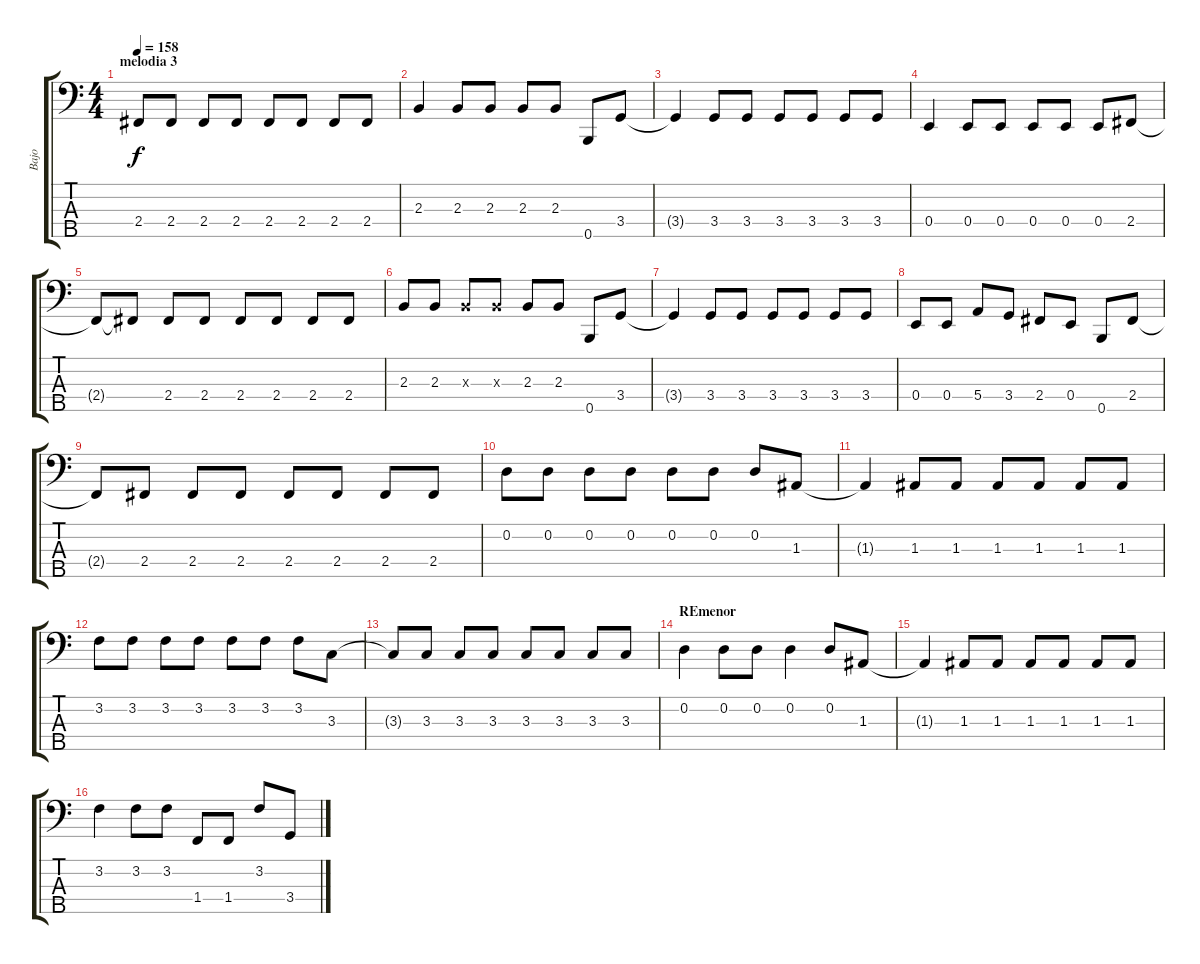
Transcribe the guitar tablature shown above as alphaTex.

\track ("Bajo" "Bajo") {instrument electricbassfinger}
\staff {score tabs}
\tuning (G2 D2 A1 E1 B0) {hide}
\ts (4 4)
\section ("" "melodia 3")
\tempo 158
\clef f4
\ks c
2.4{t}.8{dy f} 2.4.8 2.4.8 2.4.8 2.4.8 2.4.8 2.4.8 2.4.8 |
2.3.4 2.3.8 2.3.8 2.3.8 2.3.8 0.5.8 3.4.8 |
3.4{t}.4 3.4.8 3.4.8 3.4.8 3.4.8 3.4.8 3.4.8 |
0.4.4 0.4.8 0.4.8 0.4.8 0.4.8 0.4.8 2.4.8 |
2.4{t}.8 2.4{t}.8 2.4.8 2.4.8 2.4.8 2.4.8 2.4.8 2.4.8 |
2.3.8 2.3.8 2.3{x}.8 2.3{x}.8 2.3.8 2.3.8 0.5.8 3.4.8 |
3.4{t}.4 3.4.8 3.4.8 3.4.8 3.4.8 3.4.8 3.4.8 |
0.4.8 0.4.8 5.4.8 3.4.8 2.4.8 0.4.8 0.5.8 2.4.8 |
2.4{t}.8 2.4.8 2.4.8 2.4.8 2.4.8 2.4.8 2.4.8 2.4.8 |
0.2.8 0.2.8 0.2.8 0.2.8 0.2.8 0.2.8 0.2.8 1.3.8 |
1.3{t}.4 1.3.8 1.3.8 1.3.8 1.3.8 1.3.8 1.3.8 |
3.2.8 3.2.8 3.2.8 3.2.8 3.2.8 3.2.8 3.2.8 3.3.8 |
3.3{t}.8 3.3.8 3.3.8 3.3.8 3.3.8 3.3.8 3.3.8 3.3.8 |
\section ("" "REmenor")
0.2.4 0.2.8 0.2.8 0.2.4 0.2.8 1.3.8 |
1.3{t}.4 1.3.8 1.3.8 1.3.8 1.3.8 1.3.8 1.3.8 |
3.2.4 3.2.8 3.2.8 1.4.8 1.4.8 3.2.8 3.4.8
